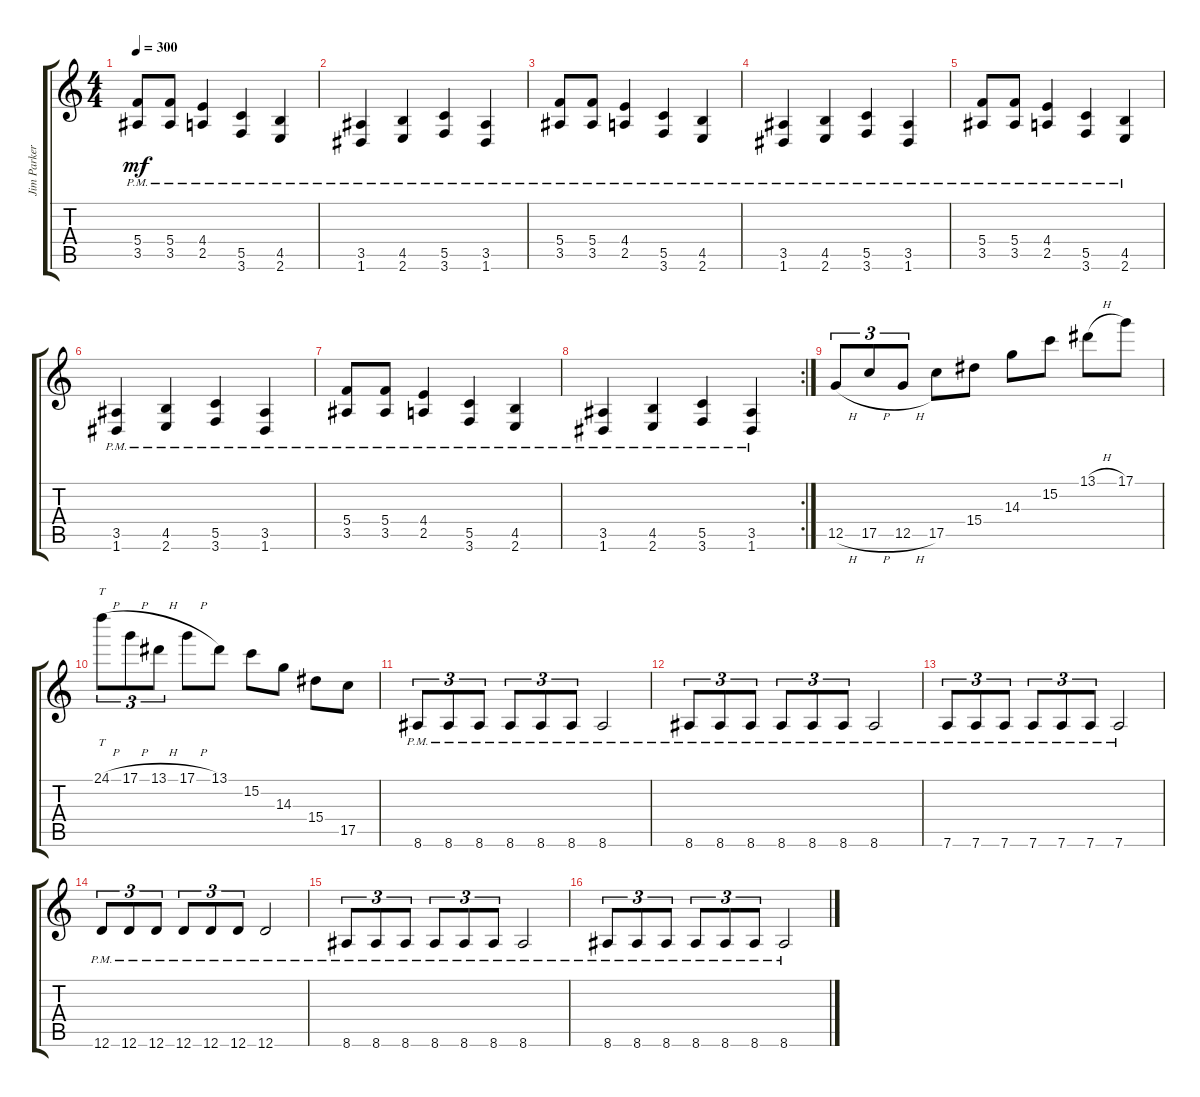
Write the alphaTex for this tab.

\track ("Jim Parker" "Jim Parker") {instrument distortionguitar}
\staff {score tabs}
\tuning (D4 A3 F3 C3 G2 D2) {hide}
\ts (4 4)
\tempo 300
\clef g2
\ks c
(5.4{pm} 3.5{pm}).8{dy mf} (5.4{pm} 3.5{pm}).8 (4.4{pm} 2.5{pm}).4 (5.5{pm} 3.6{pm}).4 (4.5{pm} 2.6{pm}).4 |
(3.5{pm} 1.6{pm}).4 (4.5{pm} 2.6{pm}).4 (5.5{pm} 3.6{pm}).4 (3.5{pm} 1.6{pm}).4 |
(5.4{pm} 3.5{pm}).8 (5.4{pm} 3.5{pm}).8 (4.4{pm} 2.5{pm}).4 (5.5{pm} 3.6{pm}).4 (4.5{pm} 2.6{pm}).4 |
(3.5{pm} 1.6{pm}).4 (4.5{pm} 2.6{pm}).4 (5.5{pm} 3.6{pm}).4 (3.5{pm} 1.6{pm}).4 |
(5.4{pm} 3.5{pm}).8 (5.4{pm} 3.5{pm}).8 (4.4{pm} 2.5{pm}).4 (5.5{pm} 3.6{pm}).4 (4.5{pm} 2.6{pm}).4 |
(3.5{pm} 1.6{pm}).4 (4.5{pm} 2.6{pm}).4 (5.5{pm} 3.6{pm}).4 (3.5{pm} 1.6{pm}).4 |
(5.4{pm} 3.5{pm}).8 (5.4{pm} 3.5{pm}).8 (4.4{pm} 2.5{pm}).4 (5.5{pm} 3.6{pm}).4 (4.5{pm} 2.6{pm}).4 |
\rc 2
(3.5{pm} 1.6{pm}).4 (4.5{pm} 2.6{pm}).4 (5.5{pm} 3.6{pm}).4 (3.5{pm} 1.6{pm}).4 |
12.5{h}.8{tu (3 2)} 17.5{h}.8{tu (3 2)} 12.5{h}.8{tu (3 2)} 17.5.8 15.4.8 14.3.8 15.2.8 13.1{h}.8 17.1.8 |
24.1{h}.8{tt tu (3 2)} 17.1{h}.8{tu (3 2)} 13.1{h}.8{tu (3 2)} 17.1{h}.8 13.1.8 15.2.8 14.3.8 15.4.8 17.5.8 |
8.6{pm}.8{tu (3 2)} 8.6{pm}.8{tu (3 2)} 8.6{pm}.8{tu (3 2)} 8.6{pm}.8{tu (3 2)} 8.6{pm}.8{tu (3 2)} 8.6{pm}.8{tu (3 2)} 8.6{pm}.2 |
8.6{pm}.8{tu (3 2)} 8.6{pm}.8{tu (3 2)} 8.6{pm}.8{tu (3 2)} 8.6{pm}.8{tu (3 2)} 8.6{pm}.8{tu (3 2)} 8.6{pm}.8{tu (3 2)} 8.6{pm}.2 |
7.6{pm}.8{tu (3 2)} 7.6{pm}.8{tu (3 2)} 7.6{pm}.8{tu (3 2)} 7.6{pm}.8{tu (3 2)} 7.6{pm}.8{tu (3 2)} 7.6{pm}.8{tu (3 2)} 7.6{pm}.2 |
12.6{pm}.8{tu (3 2)} 12.6{pm}.8{tu (3 2)} 12.6{pm}.8{tu (3 2)} 12.6{pm}.8{tu (3 2)} 12.6{pm}.8{tu (3 2)} 12.6{pm}.8{tu (3 2)} 12.6{pm}.2 |
8.6{pm}.8{tu (3 2)} 8.6{pm}.8{tu (3 2)} 8.6{pm}.8{tu (3 2)} 8.6{pm}.8{tu (3 2)} 8.6{pm}.8{tu (3 2)} 8.6{pm}.8{tu (3 2)} 8.6{pm}.2 |
8.6{pm}.8{tu (3 2)} 8.6{pm}.8{tu (3 2)} 8.6{pm}.8{tu (3 2)} 8.6{pm}.8{tu (3 2)} 8.6{pm}.8{tu (3 2)} 8.6{pm}.8{tu (3 2)} 8.6{pm}.2
